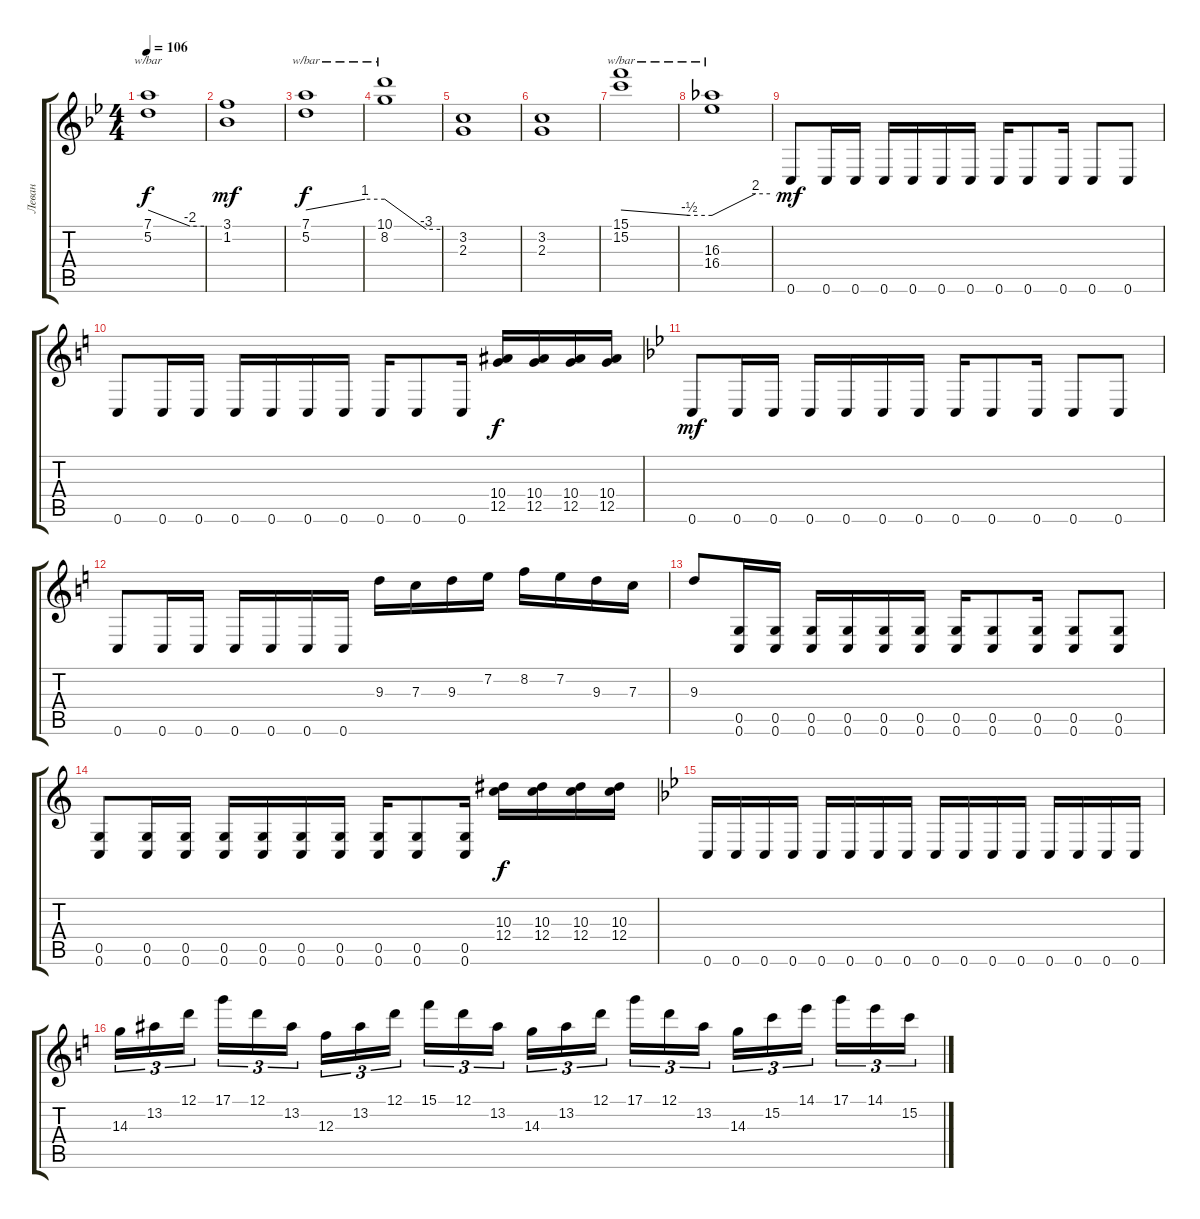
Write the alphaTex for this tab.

\track ("Леван" "Леван") {instrument distortionguitar}
\staff {score tabs}
\tuning (D4 A3 F3 C3 G2 C2) {hide}
\ts (4 4)
\tempo 106
\clef g2
\ks bb
(7.1 5.2).1{tbe (custom default 0 0 45 -8 60 -8) dy f instrument distortionguitar} |
(3.1 1.2).1{dy mf} |
(7.1 5.2).1{tbe (custom default 0 0 45 4 60 4) dy f} |
(10.1 8.2).1{tbe (custom default 0 4 45 -12 60 -12)} |
(3.2 2.3).1 |
(3.2 2.3).1 |
(15.1 15.2).1{tbe (custom default 0 0 45 -2 60 -2)} |
(16.3 16.4).1{tbe (custom default 0 -2 45 8 60 8)} |
0.6.8{dy mf} 0.6.16 0.6.16 0.6.16 0.6.16 0.6.16 0.6.16 0.6.16 0.6.8 0.6.16 0.6.8 0.6.8 |
\ks c
0.6.8 0.6.16 0.6.16 0.6.16 0.6.16 0.6.16 0.6.16 0.6.16 0.6.8 0.6.16 (10.4 12.5).16{dy f} (10.4 12.5).16 (10.4 12.5).16 (10.4 12.5).16 |
\ks bb
0.6.8{dy mf} 0.6.16 0.6.16 0.6.16 0.6.16 0.6.16 0.6.16 0.6.16 0.6.8 0.6.16 0.6.8 0.6.8 |
\ks c
0.6.8 0.6.16 0.6.16 0.6.16 0.6.16 0.6.16 0.6.16 9.3.16 7.3.16 9.3.16 7.2.16 8.2.16 7.2.16 9.3.16 7.3.16 |
9.3.8 (0.5 0.6).16 (0.5 0.6).16 (0.5 0.6).16 (0.5 0.6).16 (0.5 0.6).16 (0.5 0.6).16 (0.5 0.6).16 (0.5 0.6).8 (0.5 0.6).16 (0.5 0.6).8 (0.5 0.6).8 |
(0.5 0.6).8 (0.5 0.6).16 (0.5 0.6).16 (0.5 0.6).16 (0.5 0.6).16 (0.5 0.6).16 (0.5 0.6).16 (0.5 0.6).16 (0.5 0.6).8 (0.5 0.6).16 (10.3 12.4).16{dy f} (10.3 12.4).16 (10.3 12.4).16 (10.3 12.4).16 |
\ks bb
0.6.16 0.6.16 0.6.16 0.6.16 0.6.16 0.6.16 0.6.16 0.6.16 0.6.16 0.6.16 0.6.16 0.6.16 0.6.16 0.6.16 0.6.16 0.6.16 |
\ks c
14.3.16{tu (3 2) balance 8} 13.2.16{tu (3 2)} 12.1.16{tu (3 2)} 17.1.16{tu (3 2)} 12.1.16{tu (3 2)} 13.2.16{tu (3 2)} 12.3.16{tu (3 2)} 13.2.16{tu (3 2)} 12.1.16{tu (3 2)} 15.1.16{tu (3 2)} 12.1.16{tu (3 2)} 13.2.16{tu (3 2)} 14.3.16{tu (3 2)} 13.2.16{tu (3 2)} 12.1.16{tu (3 2)} 17.1.16{tu (3 2)} 12.1.16{tu (3 2)} 13.2.16{tu (3 2)} 14.3.16{tu (3 2)} 15.2.16{tu (3 2)} 14.1.16{tu (3 2)} 17.1.16{tu (3 2)} 14.1.16{tu (3 2)} 15.2.16{tu (3 2)}
